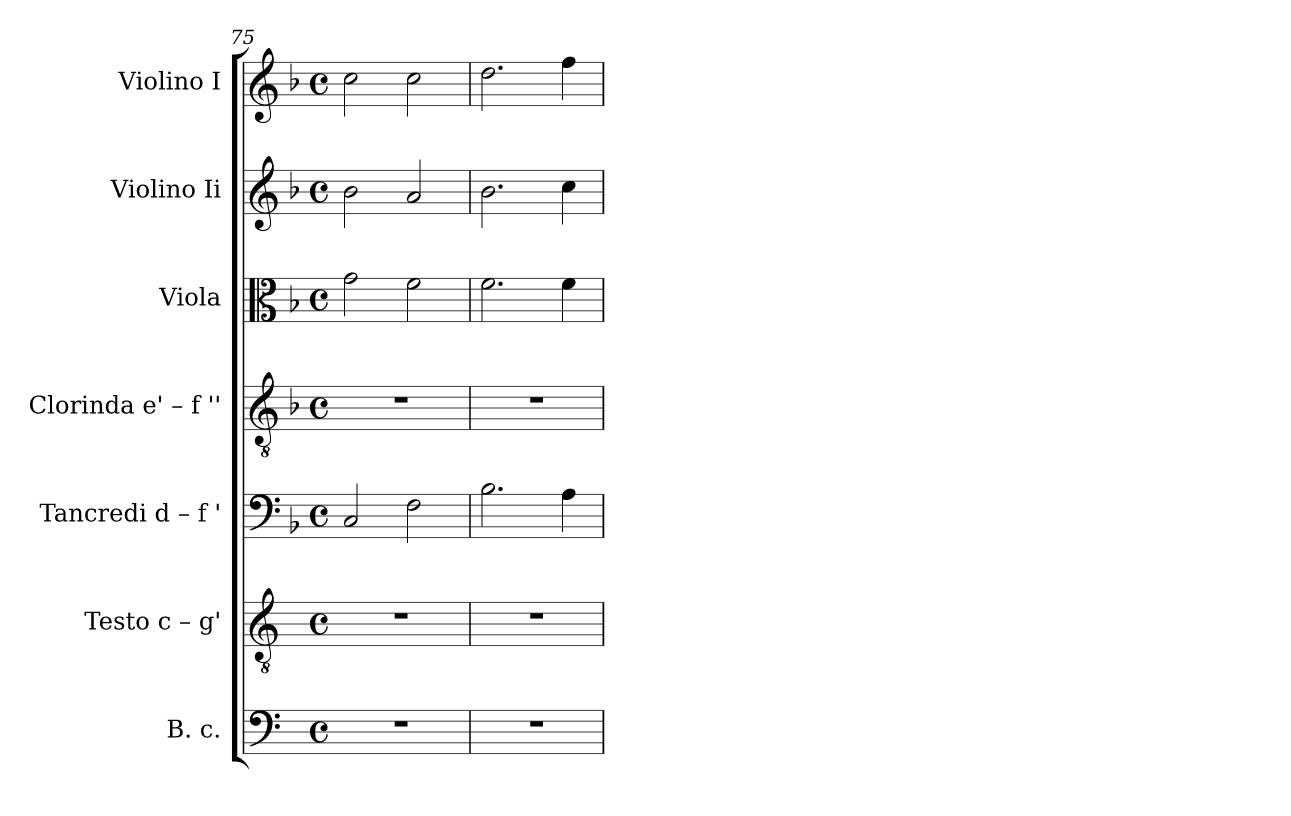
**kern	**kern	**kern	**kern	**kern	**kern	**kern	**text
*part7	*part6	*part5	*part4	*part3	*part2	*part1	*part1
*staff7	*staff6	*staff5	*staff4	*staff3	*staff2	*staff1	*staff1
*I"B. c.	*I"Testo  c – g'	*I"Tancredi  d – f '	*I"Clorinda  e' – f ''	*I"Viola	*I"Violino Ii	*I"Violino I	*
*clefF4	*clefGv2	*clefF4	*clefGv2	*clefC3	*clefG2	*clefG2	*
*k[]	*k[]	*k[b-]	*k[b-]	*k[b-]	*k[b-]	*k[b-]	*
*C:	*C:	*F:	*F:	*F:	*F:	*F:	*
*M4/4	*M4/4	*M4/4	*M4/4	*M4/4	*M4/4	*M4/4	*
*met(c)	*met(c)	*met(c)	*met(c)	*met(c)	*met(c)	*met(c)	*
=75	=75	=75	=75	=75	=75	=75	=75
!	!	!	!	!	!	!	!LO:LY:b:cj
1r	1r	2C/	1r	2g\	2b-\	2cc\	.
!	!	!	!	!	!	!	!LO:LY:b:cj
.	.	2F\	.	2f\	2a/	2cc\	.
=76	=76	=76	=76	=76	=76	=76	=76
!	!	!	!	!	!	!	!LO:LY:b:cj
1r	1r	2.B-\	1r	2.f\	2.b-\	2.dd\	.
!	!	!	!	!	!	!	!LO:LY:b:cj
.	.	4A\	.	4f\	4cc\	4ff\	.
=	=	=	=	=	=	=	=
*-	*-	*-	*-	*-	*-	*-	*-
